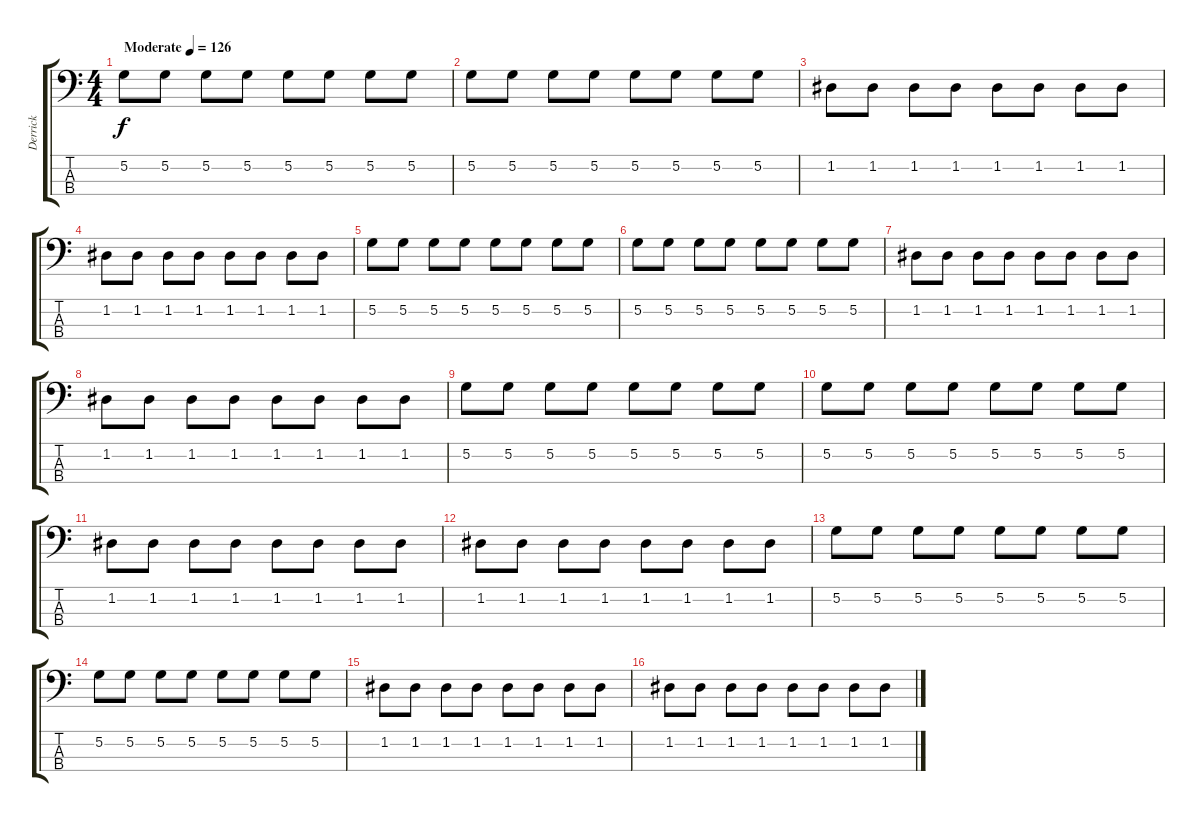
\track ("Derrick" "Derrick") {instrument electricbassfinger}
\staff {score tabs}
\tuning (G2 D2 A1 E1) {hide}
\ts (4 4)
\tempo (126 "Moderate")
\clef f4
\ks c
5.2.8{dy f instrument electricbassfinger} 5.2.8 5.2.8 5.2.8 5.2.8 5.2.8 5.2.8 5.2.8 |
5.2.8 5.2.8 5.2.8 5.2.8 5.2.8 5.2.8 5.2.8 5.2.8 |
1.2.8 1.2.8 1.2.8 1.2.8 1.2.8 1.2.8 1.2.8 1.2.8 |
1.2.8 1.2.8 1.2.8 1.2.8 1.2.8 1.2.8 1.2.8 1.2.8 |
5.2.8 5.2.8 5.2.8 5.2.8 5.2.8 5.2.8 5.2.8 5.2.8 |
5.2.8 5.2.8 5.2.8 5.2.8 5.2.8 5.2.8 5.2.8 5.2.8 |
1.2.8 1.2.8 1.2.8 1.2.8 1.2.8 1.2.8 1.2.8 1.2.8 |
1.2.8 1.2.8 1.2.8 1.2.8 1.2.8 1.2.8 1.2.8 1.2.8 |
5.2.8 5.2.8 5.2.8 5.2.8 5.2.8 5.2.8 5.2.8 5.2.8 |
5.2.8 5.2.8 5.2.8 5.2.8 5.2.8 5.2.8 5.2.8 5.2.8 |
1.2.8 1.2.8 1.2.8 1.2.8 1.2.8 1.2.8 1.2.8 1.2.8 |
1.2.8 1.2.8 1.2.8 1.2.8 1.2.8 1.2.8 1.2.8 1.2.8 |
5.2.8 5.2.8 5.2.8 5.2.8 5.2.8 5.2.8 5.2.8 5.2.8 |
5.2.8 5.2.8 5.2.8 5.2.8 5.2.8 5.2.8 5.2.8 5.2.8 |
1.2.8 1.2.8 1.2.8 1.2.8 1.2.8 1.2.8 1.2.8 1.2.8 |
1.2.8 1.2.8 1.2.8 1.2.8 1.2.8 1.2.8 1.2.8 1.2.8
